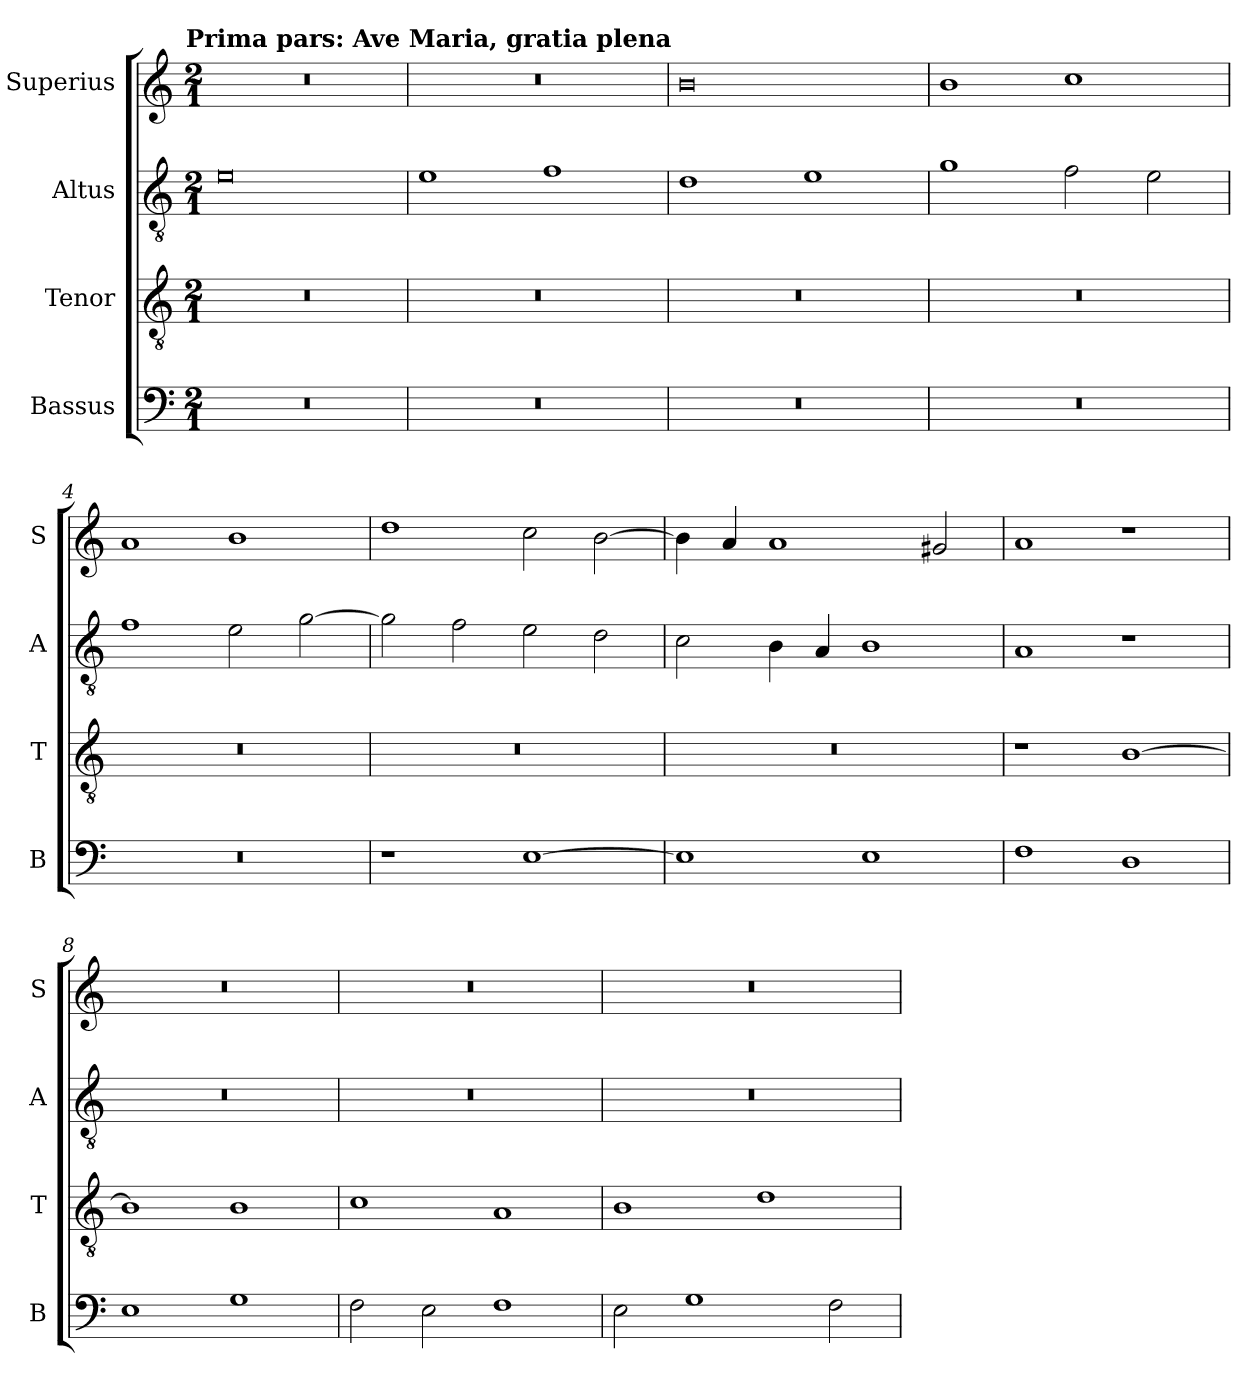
**kern	**kern	**kern	**kern
*part4	*part3	*part2	*part1
*staff4	*staff3	*staff2	*staff1
*I"Bassus	*I"Tenor	*I"Altus	*I"Superius
*I'B	*I'T	*I'A	*I'S
*clefF4	*clefGv2	*clefGv2	*clefG2
*k[]	*k[]	*k[]	*k[]
*C:	*C:	*C:	*C:
!!LO:TX:omd:t=Prima pars&colon; Ave Maria, gratia plena
*M2/1	*M2/1	*M2/1	*M2/1
=	=	=	=
0r	0r	0e	0r
=1	=1	=1	=1
0r	0r	1e	0r
.	.	1f	.
=2	=2	=2	=2
0r	0r	1d	0b
.	.	1e	.
=3	=3	=3	=3
0r	0r	1g	1b
.	.	2f	1cc
.	.	2e	.
=4	=4	=4	=4
0r	0r	1f	1a
.	.	2e	1b
.	.	[2g	.
=5	=5	=5	=5
1r	0r	2g]	1dd
.	.	2f	.
[1E	.	2e	2cc
.	.	2d	[2b
=6	=6	=6	=6
1E]	0r	2c	4b]
.	.	.	4a
.	.	4B	1a
.	.	4A	.
1E	.	1B	.
.	.	.	2g#X
=7	=7	=7	=7
1F	1r	1A	1a
1D	[1B	1r	1r
=8	=8	=8	=8
1E	1B]	0r	0r
1G	1B	.	.
=9	=9	=9	=9
2F	1c	0r	0r
2E	.	.	.
1F	1A	.	.
=10	=10	=10	=10
2E	1B	0r	0r
1G	.	.	.
.	1d	.	.
2F	.	.	.
=	=	=	=
*-	*-	*-	*-
